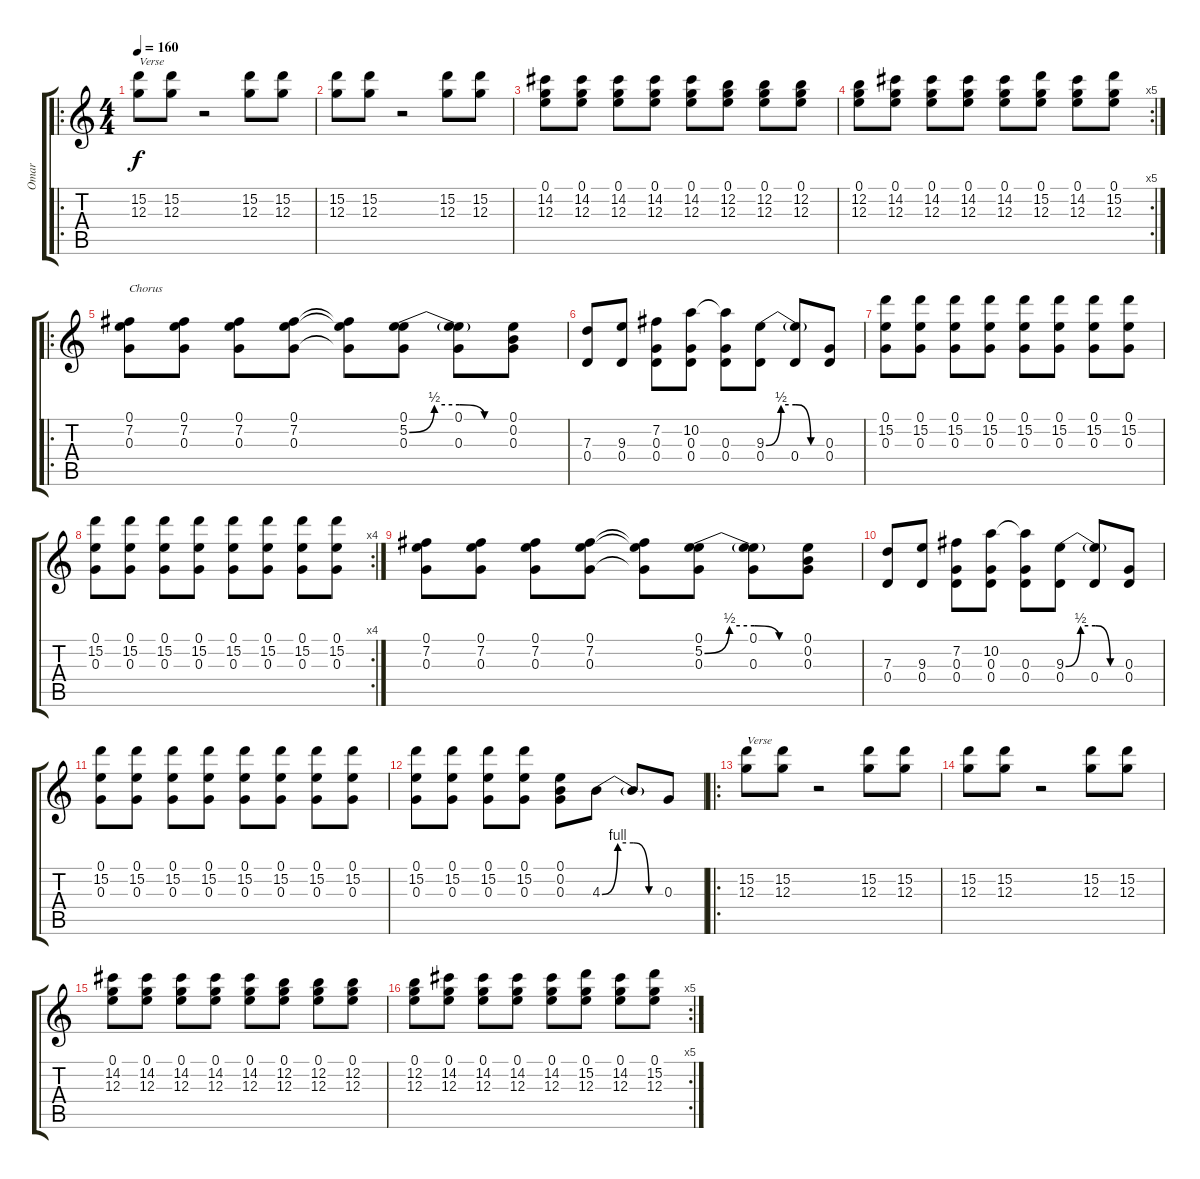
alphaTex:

\track ("Omar" "Omar") {instrument overdrivenguitar}
\staff {score tabs}
\tuning (E4 B3 G3 D3 A2 E2) {hide}
\ro
\ts (4 4)
\tempo 160
\clef g2
\ks c
(15.2 12.3).8{txt "Verse" dy f instrument overdrivenguitar} (15.2 12.3).8 r.2 (15.2 12.3).8 (15.2 12.3).8 |
(15.2 12.3).8 (15.2 12.3).8 r.2 (15.2 12.3).8 (15.2 12.3).8 |
(0.1 14.2 12.3).8 (0.1 14.2 12.3).8 (0.1 14.2 12.3).8 (0.1 14.2 12.3).8 (0.1 14.2 12.3).8 (0.1 12.2 12.3).8 (0.1 12.2 12.3).8 (0.1 12.2 12.3).8 |
\rc 5
(0.1 12.2 12.3).8 (0.1 14.2 12.3).8 (0.1 14.2 12.3).8 (0.1 14.2 12.3).8 (0.1 14.2 12.3).8 (0.1 15.2 12.3).8 (0.1 14.2 12.3).8 (0.1 15.2 12.3).8 |
\ro
(0.1 7.2 0.3).8{txt "Chorus"} (0.1 7.2 0.3).8 (0.1 7.2 0.3).8 (0.1 7.2 0.3).8 (0.1{t} 7.2{t} 0.3{t}).8 (0.1 5.2{be (custom 0 0 15 2 30 2 45 0 60 0)} 0.3).8 (0.1 5.2{t} 0.3).8 (0.1 0.2 0.3).8 |
(7.3 0.4).8 (9.3 0.4).8 (7.2 0.3 0.4).8 (10.2 0.3 0.4).8 (10.2{t} 0.3 0.4).8 (9.3{be (custom 0 0 15 2 30 2 45 0 60 0)} 0.4).8 (9.3{t} 0.4).8 (0.3 0.4).8 |
(0.1 15.2 0.3).8 (0.1 15.2 0.3).8 (0.1 15.2 0.3).8 (0.1 15.2 0.3).8 (0.1 15.2 0.3).8 (0.1 15.2 0.3).8 (0.1 15.2 0.3).8 (0.1 15.2 0.3).8 |
\rc 4
(0.1 15.2 0.3).8 (0.1 15.2 0.3).8 (0.1 15.2 0.3).8 (0.1 15.2 0.3).8 (0.1 15.2 0.3).8 (0.1 15.2 0.3).8 (0.1 15.2 0.3).8 (0.1 15.2 0.3).8 |
(0.1 7.2 0.3).8 (0.1 7.2 0.3).8 (0.1 7.2 0.3).8 (0.1 7.2 0.3).8 (0.1{t} 7.2{t} 0.3{t}).8 (0.1 5.2{be (custom 0 0 15 2 30 2 45 0 60 0)} 0.3).8 (0.1 5.2{t} 0.3).8 (0.1 0.2 0.3).8 |
(7.3 0.4).8 (9.3 0.4).8 (7.2 0.3 0.4).8 (10.2 0.3 0.4).8 (10.2{t} 0.3 0.4).8 (9.3{be (custom 0 0 15 2 30 2 45 0 60 0)} 0.4).8 (9.3{t} 0.4).8 (0.3 0.4).8 |
(0.1 15.2 0.3).8 (0.1 15.2 0.3).8 (0.1 15.2 0.3).8 (0.1 15.2 0.3).8 (0.1 15.2 0.3).8 (0.1 15.2 0.3).8 (0.1 15.2 0.3).8 (0.1 15.2 0.3).8 |
(0.1 15.2 0.3).8 (0.1 15.2 0.3).8 (0.1 15.2 0.3).8 (0.1 15.2 0.3).8 (0.1 0.2 0.3).8 4.3{be (custom 0 0 15 4 30 4 45 0 60 0)}.8 4.3{t}.8 0.3.8 |
\ro
(15.2 12.3).8{txt "Verse"} (15.2 12.3).8 r.2 (15.2 12.3).8 (15.2 12.3).8 |
(15.2 12.3).8 (15.2 12.3).8 r.2 (15.2 12.3).8 (15.2 12.3).8 |
(0.1 14.2 12.3).8 (0.1 14.2 12.3).8 (0.1 14.2 12.3).8 (0.1 14.2 12.3).8 (0.1 14.2 12.3).8 (0.1 12.2 12.3).8 (0.1 12.2 12.3).8 (0.1 12.2 12.3).8 |
\rc 5
(0.1 12.2 12.3).8 (0.1 14.2 12.3).8 (0.1 14.2 12.3).8 (0.1 14.2 12.3).8 (0.1 14.2 12.3).8 (0.1 15.2 12.3).8 (0.1 14.2 12.3).8 (0.1 15.2 12.3).8
